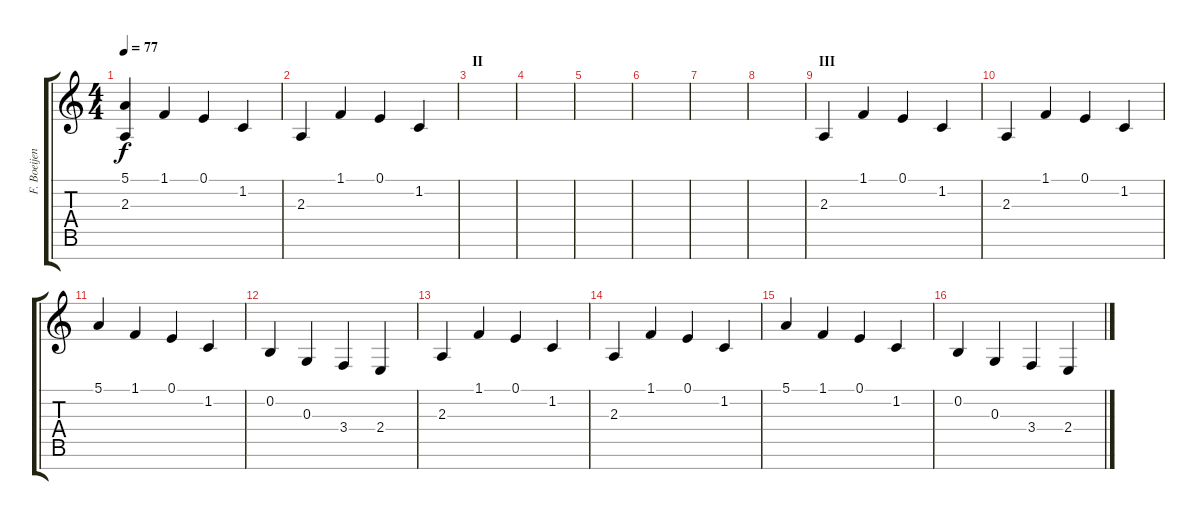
\track ("F. Boeijen" "F. Boeijen") {instrument clavinet}
\staff {score tabs}
\tuning (E4 B3 G3 D3 A2 E2 B1) {hide}
\ts (4 4)
\tempo 77
\clef g2
\ks c
(5.1 2.3).4{dy f} 1.1.4 0.1.4 1.2.4 |
2.3.4 1.1.4 0.1.4 1.2.4 |
\section ("" "II")
|
|
|
|
|
|
\section ("" "III")
2.3.4{volume 7 instrument synthstrings1} 1.1.4 0.1.4 1.2.4 |
2.3.4{volume 7 instrument synthstrings1} 1.1.4 0.1.4 1.2.4 |
5.1.4{volume 7 instrument synthstrings1} 1.1.4 0.1.4 1.2.4 |
0.2.4{volume 7 instrument synthstrings1} 0.3.4 3.4.4 2.4.4 |
2.3.4{volume 7 instrument synthstrings1} 1.1.4 0.1.4 1.2.4 |
2.3.4{volume 7 instrument synthstrings1} 1.1.4 0.1.4 1.2.4 |
5.1.4{volume 7 instrument synthstrings1} 1.1.4 0.1.4 1.2.4 |
0.2.4{volume 7 instrument synthstrings1} 0.3.4 3.4.4 2.4.4
